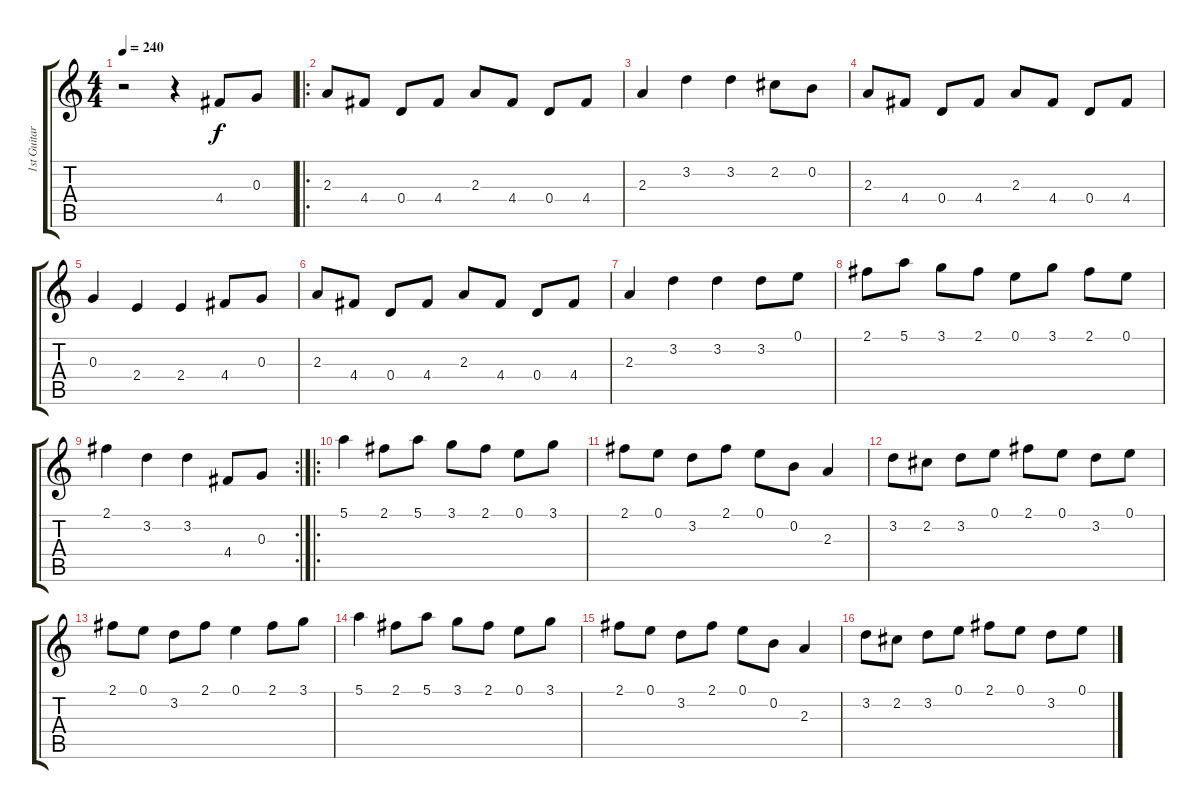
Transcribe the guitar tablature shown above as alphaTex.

\track ("1st Guitar" "1st Guitar") {instrument acousticguitarsteel}
\staff {score tabs}
\tuning (E4 B3 G3 D3 A2 E2) {hide}
\ts (4 4)
\tempo 240
\clef g2
\ks c
r.2{dy f instrument acousticguitarsteel} r.4 4.4.8 0.3.8 |
\ro
2.3.8 4.4.8 0.4.8 4.4.8 2.3.8 4.4.8 0.4.8 4.4.8 |
2.3.4 3.2.4 3.2.4 2.2.8 0.2.8 |
2.3.8 4.4.8 0.4.8 4.4.8 2.3.8 4.4.8 0.4.8 4.4.8 |
0.3.4 2.4.4 2.4.4 4.4.8 0.3.8 |
2.3.8 4.4.8 0.4.8 4.4.8 2.3.8 4.4.8 0.4.8 4.4.8 |
2.3.4 3.2.4 3.2.4 3.2.8 0.1.8 |
2.1.8 5.1.8 3.1.8 2.1.8 0.1.8 3.1.8 2.1.8 0.1.8 |
\rc 2
2.1.4 3.2.4 3.2.4 4.4.8 0.3.8 |
\ro
5.1.4 2.1.8 5.1.8 3.1.8 2.1.8 0.1.8 3.1.8 |
2.1.8 0.1.8 3.2.8 2.1.8 0.1.8 0.2.8 2.3.4 |
3.2.8 2.2.8 3.2.8 0.1.8 2.1.8 0.1.8 3.2.8 0.1.8 |
2.1.8 0.1.8 3.2.8 2.1.8 0.1.4 2.1.8 3.1.8 |
5.1.4 2.1.8 5.1.8 3.1.8 2.1.8 0.1.8 3.1.8 |
2.1.8 0.1.8 3.2.8 2.1.8 0.1.8 0.2.8 2.3.4 |
3.2.8 2.2.8 3.2.8 0.1.8 2.1.8 0.1.8 3.2.8 0.1.8
